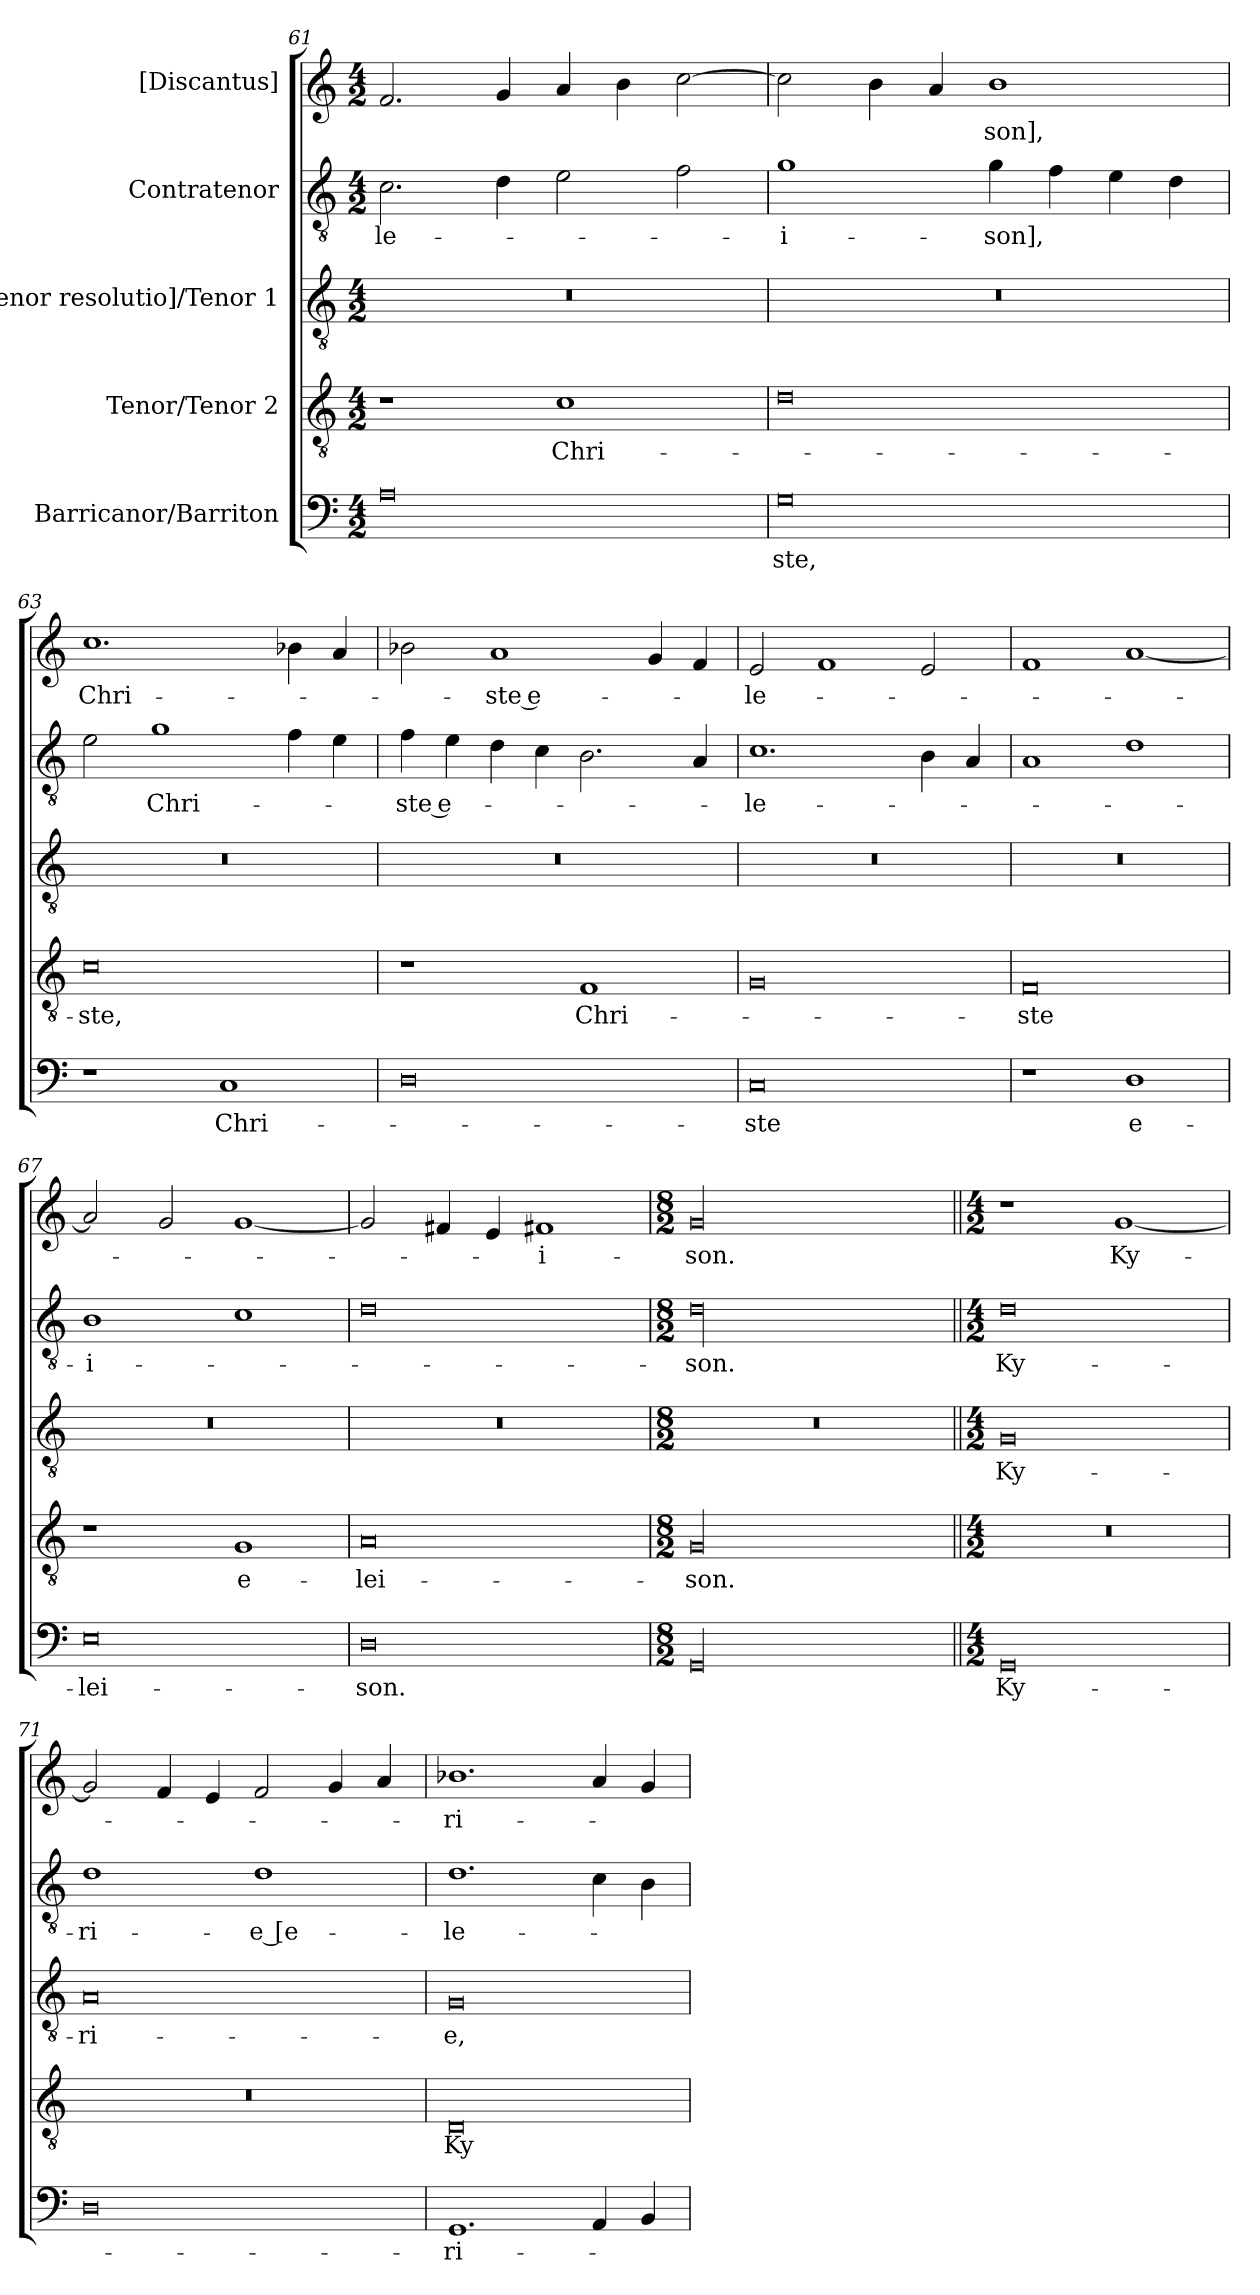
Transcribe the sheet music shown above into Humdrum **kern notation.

**kern	**text	**kern	**text	**kern	**text	**kern	**text	**kern	**text
*part5	*part5	*part4	*part4	*part3	*part3	*part2	*part2	*part1	*part1
*staff5	*staff5	*staff4	*staff4	*staff3	*staff3	*staff2	*staff2	*staff1	*staff1
*I"Barricanor/Barriton	*	*I"Tenor/Tenor 2	*	*I"[Tenor resolutio]/Tenor 1	*	*I"Contratenor	*	*I"[Discantus]	*
*clefF4	*	*clefGv2	*	*clefGv2	*	*clefGv2	*	*clefG2	*
*k[]	*	*k[]	*	*k[]	*	*k[]	*	*k[]	*
*M4/2	*	*M4/2	*	*M4/2	*	*M4/2	*	*M4/2	*
=61	=61	=61	=61	=61	=61	=61	=61	=61	=61
0A\	.	1r	.	0r	.	2.c\	-le-	2.f/	.
.	.	.	.	.	.	4d\	.	4g/	.
.	.	1c\	Chri-	.	.	2e\	.	4a/	.
.	.	.	.	.	.	.	.	4b\	.
.	.	.	.	.	.	2f\	.	[2cc\	.
=62	=62	=62	=62	=62	=62	=62	=62	=62	=62
0G\	-ste,	0d\	.	0r	.	1g\	-i-	2cc\]	.
.	.	.	.	.	.	.	.	4b\	.
.	.	.	.	.	.	.	.	4a/	.
.	.	.	.	.	.	4g\	-son],	1b\	-son],
.	.	.	.	.	.	4f\	.	.	.
.	.	.	.	.	.	4e\	.	.	.
.	.	.	.	.	.	4d\	.	.	.
=63	=63	=63	=63	=63	=63	=63	=63	=63	=63
1r	.	0c\	-ste,	0r	.	2e\	.	1.cc\	Chri-
.	.	.	.	.	.	1g\	Chri-	.	.
1C/	Chri-	.	.	.	.	.	.	.	.
.	.	.	.	.	.	4f\	.	4b-X\	.
.	.	.	.	.	.	4e\	.	4a/	.
=64	=64	=64	=64	=64	=64	=64	=64	=64	=64
0D\	.	1r	.	0r	.	4f\	-ste e-	2b-X\	.
.	.	.	.	.	.	4e\	.	.	.
.	.	.	.	.	.	4d\	.	1a/	-ste e-
.	.	.	.	.	.	4c\	.	.	.
.	.	1F/	Chri-	.	.	2.B\	.	.	.
.	.	.	.	.	.	.	.	4g/	.
.	.	.	.	.	.	4A/	.	4f/	.
=65	=65	=65	=65	=65	=65	=65	=65	=65	=65
0C/	-ste	0G/	.	0r	.	1.c\	-le-	2e/	-le-
.	.	.	.	.	.	.	.	1f/	.
.	.	.	.	.	.	4B\	.	2e/	.
.	.	.	.	.	.	4A/	.	.	.
=66	=66	=66	=66	=66	=66	=66	=66	=66	=66
1r	.	0F/	-ste	0r	.	1A/	.	1f/	.
1D\	e-	.	.	.	.	1d\	.	[1a/	.
=67	=67	=67	=67	=67	=67	=67	=67	=67	=67
0E\	-lei-	1r	.	0r	.	1B\	-i-	2a/]	.
.	.	.	.	.	.	.	.	2g/	.
.	.	1G/	e-	.	.	1c\	.	[1g/	.
=68	=68	=68	=68	=68	=68	=68	=68	=68	=68
0D\	-son.	0A/	-lei-	0r	.	0d\	.	2g/]	.
.	.	.	.	.	.	.	.	4f#X/	.
.	.	.	.	.	.	.	.	4e/	.
.	.	.	.	.	.	.	.	1f#X/	-i-
=69	=69	=69	=69	=69	=69	=69	=69	=69	=69
*M8/2	*	*M8/2	*	*M8/2	*	*M8/2	*	*M8/2	*
00GG/	.	00G/	-son.	00r	.	00d\	-son.	00g/	-son.
=70||	=70||	=70||	=70||	=70||	=70||	=70||	=70||	=70||	=70||
*M4/2	*	*M4/2	*	*M4/2	*	*M4/2	*	*M4/2	*
0GG/	Ky-	0r	.	0G/	Ky-	0d\	Ky-	1r	.
.	.	.	.	.	.	.	.	[1g/	Ky-
=71	=71	=71	=71	=71	=71	=71	=71	=71	=71
0D\	.	0r	.	0A/	-ri-	1d\	-ri-	2g/]	.
.	.	.	.	.	.	.	.	4f/	.
.	.	.	.	.	.	.	.	4e/	.
.	.	.	.	.	.	1d\	-e [e-	2f/	.
.	.	.	.	.	.	.	.	4g/	.
.	.	.	.	.	.	.	.	4a/	.
=72	=72	=72	=72	=72	=72	=72	=72	=72	=72
1.GG/	-ri-	0D/	Ky-	0G/	-e,	1.d\	-le-	1.b-X\	-ri-
4AA/	.	.	.	.	.	4c\	.	4a/	.
4BB/	.	.	.	.	.	4B\	.	4g/	.
=	=	=	=	=	=	=	=	=	=
*-	*-	*-	*-	*-	*-	*-	*-	*-	*-
